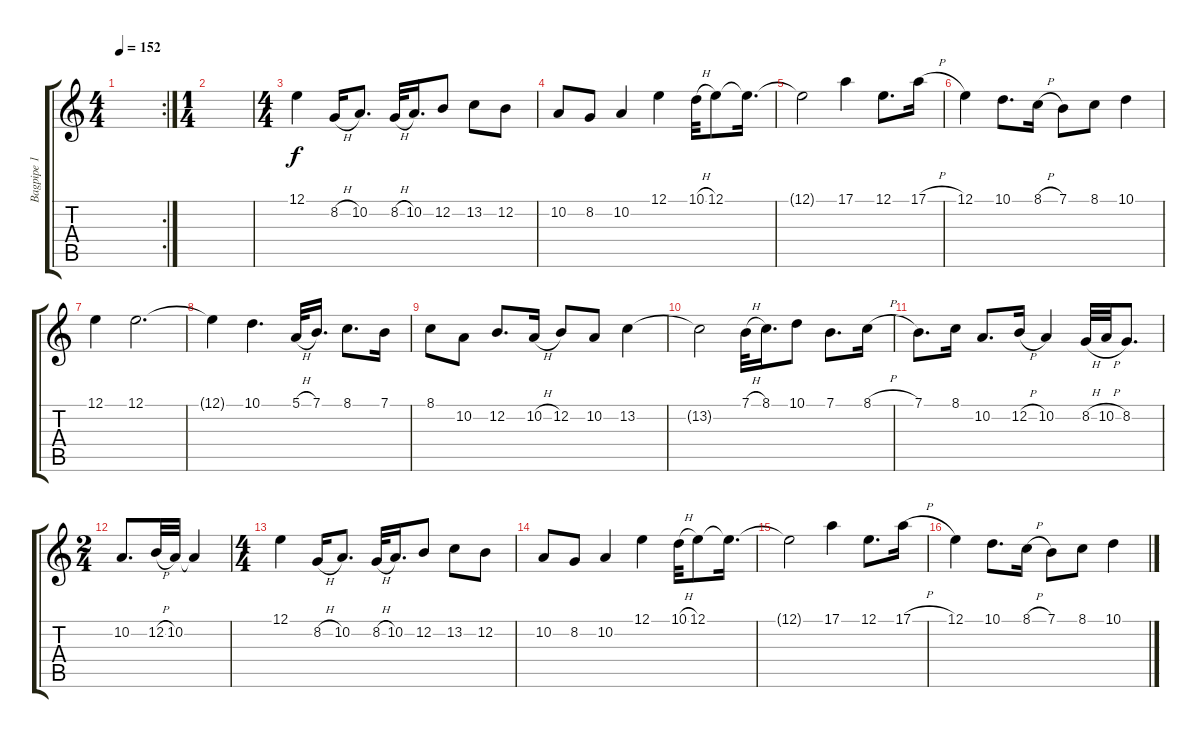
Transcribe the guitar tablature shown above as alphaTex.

\track ("Bagpipe 1" "Bagpipe 1") {instrument bagpipe}
\staff {score tabs}
\tuning (E4 B3 G3 D3 A2 E2) {hide}
\rc 2
\ts (4 4)
\tempo 152
\clef g2
\ks c
|
\ts (1 4)
|
\ts (4 4)
12.1.4 8.2{h}.16 10.2.8{d} 8.2{h}.32 10.2.16{d} 12.2.8 13.2.8 12.2.8 |
10.2.8 8.2.8 10.2.4 12.1.4 10.1{h}.32 12.1.8 12.1{t}.16{d} |
12.1{t}.2 17.1.4 12.1.8{d} 17.1{h}.16 |
12.1.4 10.1.8{d} 8.1{h}.16 7.1.8 8.1.8 10.1.4 |
12.1.4 12.1.2{d} |
12.1{t}.4 10.1.4{d} 5.1{h}.32 7.1.16{d} 8.1.8{d} 7.1.16 |
8.1.8 10.2.8 12.2.8{d} 10.2{h}.16 12.2.8 10.2.8 13.2.4 |
13.2{t}.2 7.1{h}.32 8.1.16{d} 10.1.8 7.1.8{d} 8.1{h}.16 |
7.1.8{d} 8.1.16 10.2.8{d} 12.2{h}.16 10.2.4 8.2{h}.32 10.2{h}.32 8.2.8{d} |
\ts (2 4)
10.2.8{d} 12.2{h}.32 10.2.32 10.2{t}.4 |
\ts (4 4)
12.1.4 8.2{h}.16 10.2.8{d} 8.2{h}.32 10.2.16{d} 12.2.8 13.2.8 12.2.8 |
10.2.8 8.2.8 10.2.4 12.1.4 10.1{h}.32 12.1.8 12.1{t}.16{d} |
12.1{t}.2 17.1.4 12.1.8{d} 17.1{h}.16 |
12.1.4 10.1.8{d} 8.1{h}.16 7.1.8 8.1.8 10.1.4
